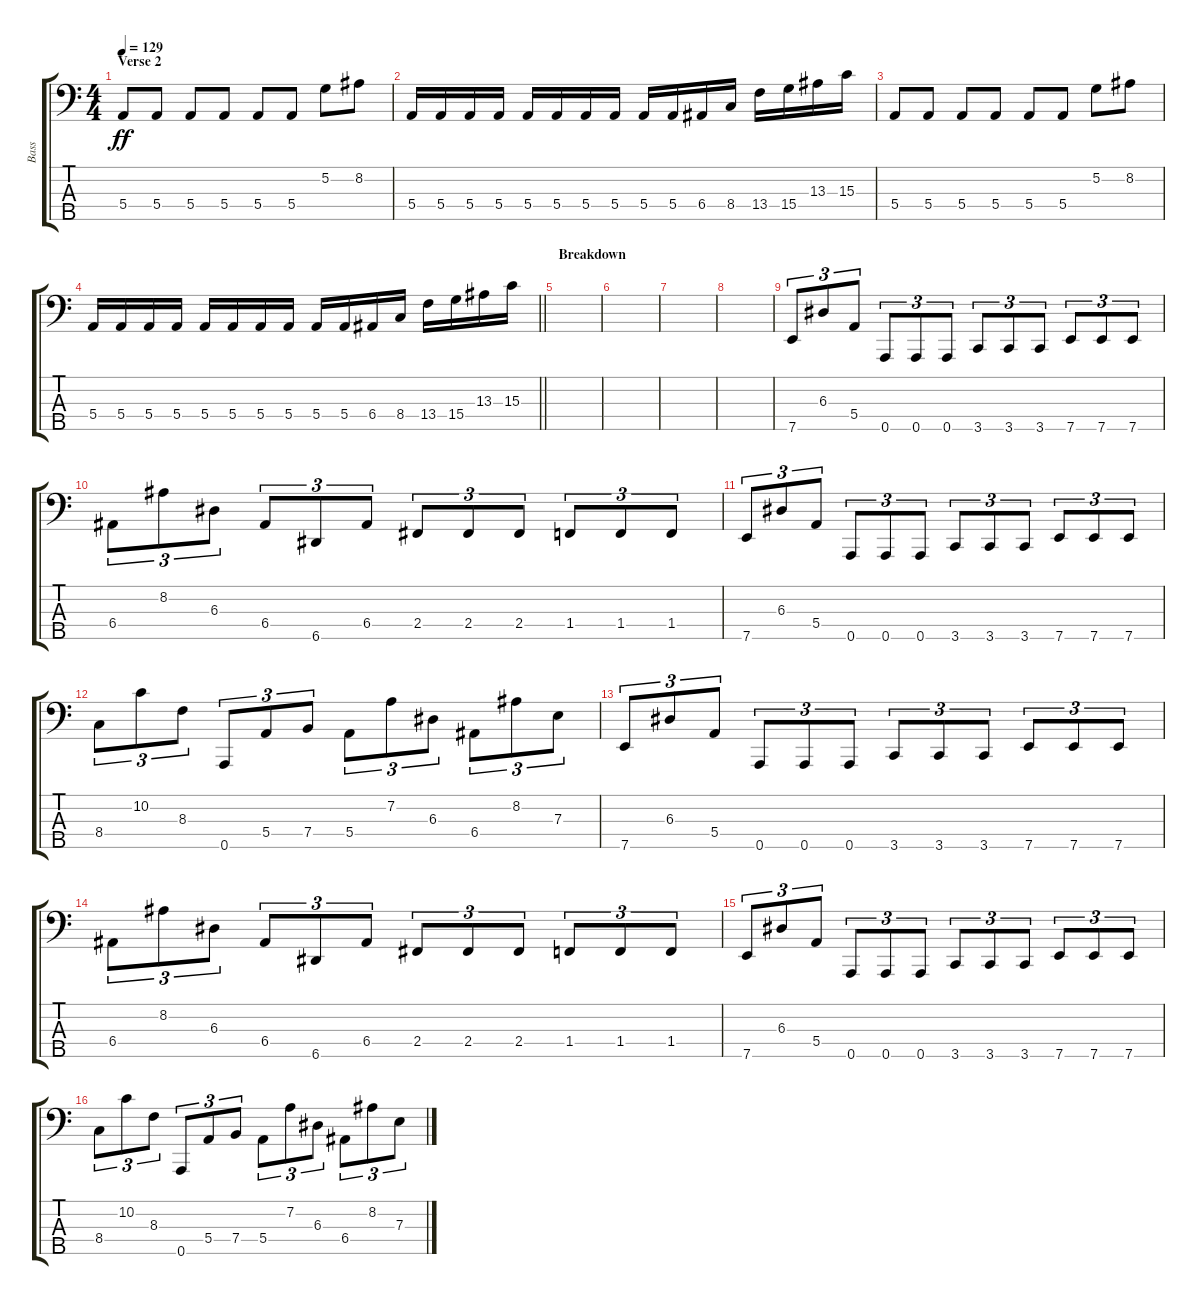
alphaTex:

\track ("Bass" "Bass") {instrument electricbasspick}
\staff {score tabs}
\tuning (G2 D2 A1 E1 A0) {hide}
\ts (4 4)
\section ("" "Verse 2")
\tempo 129
\clef f4
\ks c
5.4.8{dy ff} 5.4.8 5.4.8 5.4.8 5.4.8 5.4.8 5.2.8 8.2.8 |
5.4.16 5.4.16 5.4.16 5.4.16 5.4.16 5.4.16 5.4.16 5.4.16 5.4.16 5.4.16 6.4.16 8.4.16 13.4.16 15.4.16 13.3.16 15.3.16 |
5.4.8 5.4.8 5.4.8 5.4.8 5.4.8 5.4.8 5.2.8 8.2.8 |
\barLineRight lightlight
5.4.16 5.4.16 5.4.16 5.4.16 5.4.16 5.4.16 5.4.16 5.4.16 5.4.16 5.4.16 6.4.16 8.4.16 13.4.16 15.4.16 13.3.16 15.3.16 |
\section ("" "Breakdown")
|
|
|
|
7.5.8{tu (3 2)} 6.3.8{tu (3 2)} 5.4.8{tu (3 2)} 0.5.8{tu (3 2)} 0.5.8{tu (3 2)} 0.5.8{tu (3 2)} 3.5.8{tu (3 2)} 3.5.8{tu (3 2)} 3.5.8{tu (3 2)} 7.5.8{tu (3 2)} 7.5.8{tu (3 2)} 7.5.8{tu (3 2)} |
6.4.8{tu (3 2)} 8.2.8{tu (3 2)} 6.3.8{tu (3 2)} 6.4.8{tu (3 2)} 6.5.8{tu (3 2)} 6.4.8{tu (3 2)} 2.4.8{tu (3 2)} 2.4.8{tu (3 2)} 2.4.8{tu (3 2)} 1.4.8{tu (3 2)} 1.4.8{tu (3 2)} 1.4.8{tu (3 2)} |
7.5.8{tu (3 2)} 6.3.8{tu (3 2)} 5.4.8{tu (3 2)} 0.5.8{tu (3 2)} 0.5.8{tu (3 2)} 0.5.8{tu (3 2)} 3.5.8{tu (3 2)} 3.5.8{tu (3 2)} 3.5.8{tu (3 2)} 7.5.8{tu (3 2)} 7.5.8{tu (3 2)} 7.5.8{tu (3 2)} |
8.4.8{tu (3 2)} 10.2.8{tu (3 2)} 8.3.8{tu (3 2)} 0.5.8{tu (3 2)} 5.4.8{tu (3 2)} 7.4.8{tu (3 2)} 5.4.8{tu (3 2)} 7.2.8{tu (3 2)} 6.3.8{tu (3 2)} 6.4.8{tu (3 2)} 8.2.8{tu (3 2)} 7.3.8{tu (3 2)} |
7.5.8{tu (3 2)} 6.3.8{tu (3 2)} 5.4.8{tu (3 2)} 0.5.8{tu (3 2)} 0.5.8{tu (3 2)} 0.5.8{tu (3 2)} 3.5.8{tu (3 2)} 3.5.8{tu (3 2)} 3.5.8{tu (3 2)} 7.5.8{tu (3 2)} 7.5.8{tu (3 2)} 7.5.8{tu (3 2)} |
6.4.8{tu (3 2)} 8.2.8{tu (3 2)} 6.3.8{tu (3 2)} 6.4.8{tu (3 2)} 6.5.8{tu (3 2)} 6.4.8{tu (3 2)} 2.4.8{tu (3 2)} 2.4.8{tu (3 2)} 2.4.8{tu (3 2)} 1.4.8{tu (3 2)} 1.4.8{tu (3 2)} 1.4.8{tu (3 2)} |
7.5.8{tu (3 2)} 6.3.8{tu (3 2)} 5.4.8{tu (3 2)} 0.5.8{tu (3 2)} 0.5.8{tu (3 2)} 0.5.8{tu (3 2)} 3.5.8{tu (3 2)} 3.5.8{tu (3 2)} 3.5.8{tu (3 2)} 7.5.8{tu (3 2)} 7.5.8{tu (3 2)} 7.5.8{tu (3 2)} |
8.4.8{tu (3 2)} 10.2.8{tu (3 2)} 8.3.8{tu (3 2)} 0.5.8{tu (3 2)} 5.4.8{tu (3 2)} 7.4.8{tu (3 2)} 5.4.8{tu (3 2)} 7.2.8{tu (3 2)} 6.3.8{tu (3 2)} 6.4.8{tu (3 2)} 8.2.8{tu (3 2)} 7.3.8{tu (3 2)}
